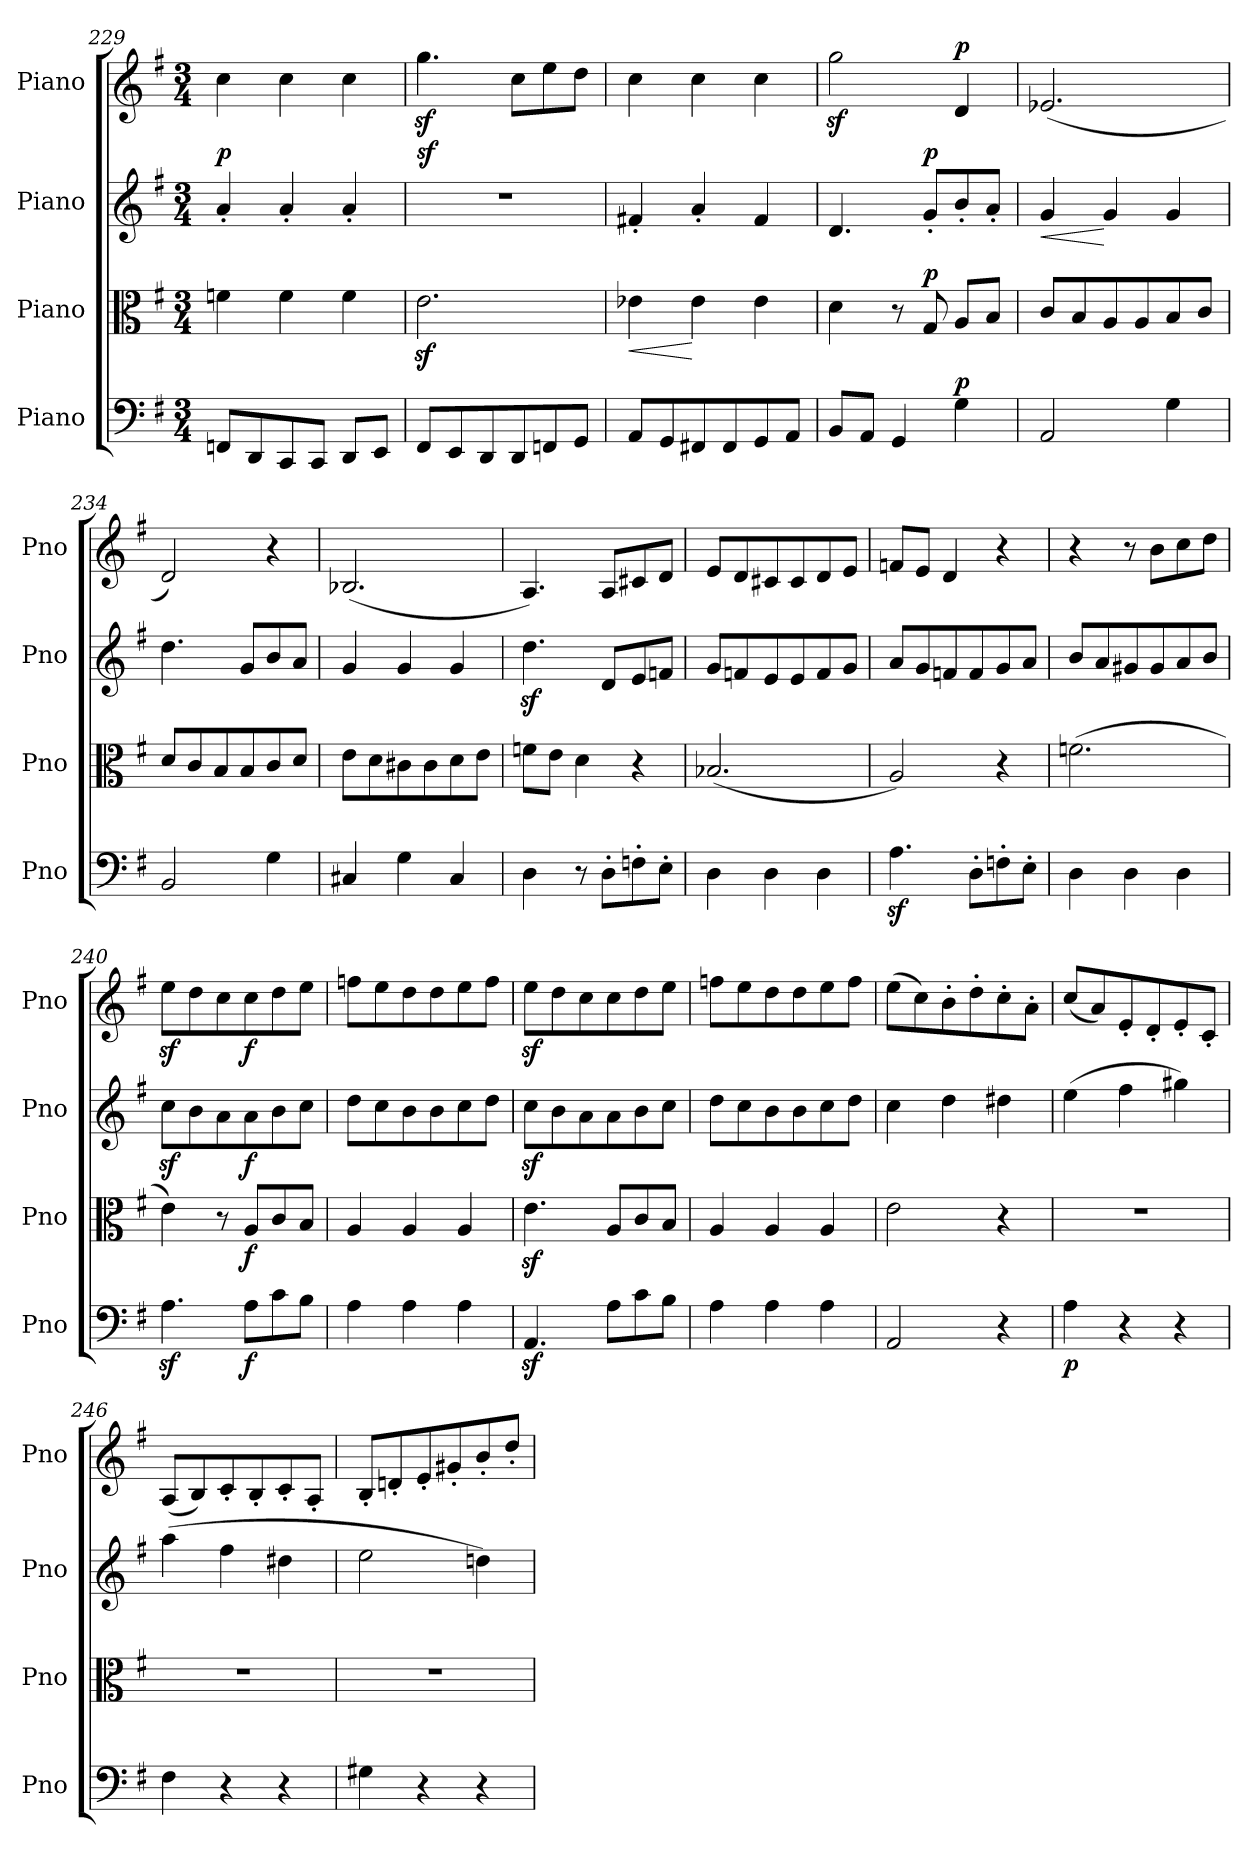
**kern	**dynam	**kern	**dynam	**kern	**dynam	**kern	**dynam
*part4	*part4	*part3	*part3	*part2	*part2	*part1	*part1
*staff4	*staff4	*staff3	*staff3	*staff2	*staff2	*staff1	*staff1
*I"Piano	*	*I"Piano	*	*I"Piano	*	*I"Piano	*
*I'Pno	*	*I'Pno	*	*I'Pno	*	*I'Pno	*
*clefF4	*	*clefC3	*	*clefG2	*	*clefG2	*
*k[f#]	*	*k[f#]	*	*k[f#]	*	*k[f#]	*
*M3/4	*	*M3/4	*	*M3/4	*	*M3/4	*
=229	=229	=229	=229	=229	=229	=229	=229
!	!	!	!	!	!LO:DY:a	!	!
8FFn/L	.	4fn\	.	4a'/	p	4cc\	.
8DD/	.	.	.	.	.	.	.
8CC/	.	4f\	.	4a'/	.	4cc\	.
8CC/J	.	.	.	.	.	.	.
8DD/L	.	4f\	.	4a'/	.	4cc\	.
8EE/J	.	.	.	.	.	.	.
=230	=230	=230	=230	=230	=230	=230	=230
!	!	!	!	!	!LO:DY:a	!	!
8FF#/L	.	2.ez>\	.	2.r	sf	4.ggz>\	.
8EE/	.	.	.	.	.	.	.
8DD/	.	.	.	.	.	.	.
8DD/	.	.	.	.	.	8cc\L	.
8FFn/	.	.	.	.	.	8ee\	.
8GG/J	.	.	.	.	.	8dd\J	.
=231	=231	=231	=231	=231	=231	=231	=231
!	!	!	!LO:HP:b	!	!	!	!
8AA/L	.	4e-X\	<	4f#X'/	.	4cc\	.
8GG/	.	.	.	.	.	.	.
8FF#X/	.	4e-\	[	4a'/	.	4cc\	.
8FF#/	.	.	.	.	.	.	.
8GG/	.	4e-\	.	4f#/	.	4cc\	.
8AA/J	.	.	.	.	.	.	.
=232	=232	=232	=232	=232	=232	=232	=232
8BB/L	.	4d\	.	4.d/	.	2ggz>\	.
8AA/J	.	.	.	.	.	.	.
4GG/	.	8r	.	.	.	.	.
!	!	!	!LO:DY:a	!	!LO:DY:a	!	!
.	.	8G/	p	8g'/L	p	.	.
!	!LO:DY:a	!	!	!	!	!	!LO:DY:a
4G\	p	8A/L	.	8b'/	.	4d/	p
.	.	8B/J	.	8a'/J	.	.	.
=233	=233	=233	=233	=233	=233	=233	=233
!	!	!	!	!	!LO:HP:b	!	!
2AA/	.	8c/L	.	4g/	<	(2.e-X/	.
.	.	8B/	.	.	.	.	.
.	.	8A/	.	4g/	[	.	.
.	.	8A/	.	.	.	.	.
4G\	.	8B/	.	4g/	.	.	.
.	.	8c/J	.	.	.	.	.
=234	=234	=234	=234	=234	=234	=234	=234
2BB/	.	8d/L	.	4.dd\	.	2d/)	.
.	.	8c/	.	.	.	.	.
.	.	8B/	.	.	.	.	.
.	.	8B/	.	8g/L	.	.	.
4G\	.	8c/	.	8b/	.	4r	.
.	.	8d/J	.	8a/J	.	.	.
=235	=235	=235	=235	=235	=235	=235	=235
4C#X/	.	8e\L	.	4g/	.	(2.B-X/	.
.	.	8d\	.	.	.	.	.
4G\	.	8c#X\	.	4g/	.	.	.
.	.	8c#\	.	.	.	.	.
4C#/	.	8d\	.	4g/	.	.	.
.	.	8e\J	.	.	.	.	.
=236	=236	=236	=236	=236	=236	=236	=236
4D\	.	8fn\L	.	4.ddz>\	.	4.A/)	.
.	.	8e\J	.	.	.	.	.
8r	.	4d\	.	.	.	.	.
8D'\L	.	.	.	8d/L	.	8A/L	.
8Fn'\	.	4r	.	8e/	.	8c#X/	.
8E'\J	.	.	.	8fn/J	.	8d/J	.
=237	=237	=237	=237	=237	=237	=237	=237
4D\	.	(2.B-X/	.	8g/L	.	8e/L	.
.	.	.	.	8fn/	.	8d/	.
4D\	.	.	.	8e/	.	8c#X/	.
.	.	.	.	8e/	.	8c#/	.
4D\	.	.	.	8f/	.	8d/	.
.	.	.	.	8g/J	.	8e/J	.
=238	=238	=238	=238	=238	=238	=238	=238
4.Az>\	.	2A/)	.	8a/L	.	8fn/L	.
.	.	.	.	8g/	.	8e/J	.
.	.	.	.	8fn/	.	4d/	.
8D'\L	.	.	.	8f/	.	.	.
8Fn'\	.	4r	.	8g/	.	4r	.
8E'\J	.	.	.	8a/J	.	.	.
=239	=239	=239	=239	=239	=239	=239	=239
4D\	.	(2.fn\	.	8b/L	.	4r	.
.	.	.	.	8a/	.	.	.
4D\	.	.	.	8g#X/	.	8r	.
.	.	.	.	8g#/	.	8b\L	.
4D\	.	.	.	8a/	.	8cc\	.
.	.	.	.	8b/J	.	8dd\J	.
=240	=240	=240	=240	=240	=240	=240	=240
4.Az>\	.	4e\)	.	8ccz<\L	.	8eez>\L	.
.	.	.	.	8b\	.	8dd\	.
.	.	8r	.	8a\	.	8cc\	.
!	!LO:DY:b	!	!LO:DY:b	!	!LO:DY:b	!	!LO:DY:b
8A\L	f	8A/L	f	8a\	f	8cc\	f
8c\	.	8c/	.	8b\	.	8dd\	.
8B\J	.	8B/J	.	8cc\J	.	8ee\J	.
=241	=241	=241	=241	=241	=241	=241	=241
4A\	.	4A/	.	8dd\L	.	8ffn\L	.
.	.	.	.	8cc\	.	8ee\	.
4A\	.	4A/	.	8b\	.	8dd\	.
.	.	.	.	8b\	.	8dd\	.
4A\	.	4A/	.	8cc\	.	8ee\	.
.	.	.	.	8dd\J	.	8ff\J	.
=242	=242	=242	=242	=242	=242	=242	=242
4.AAz</	.	4.ez<\	.	8ccz<\L	.	8eez<\L	.
.	.	.	.	8b\	.	8dd\	.
.	.	.	.	8a\	.	8cc\	.
8A\L	.	8A/L	.	8a\	.	8cc\	.
8c\	.	8c/	.	8b\	.	8dd\	.
8B\J	.	8B/J	.	8cc\J	.	8ee\J	.
=243	=243	=243	=243	=243	=243	=243	=243
4A\	.	4A/	.	8dd\L	.	8ffn\L	.
.	.	.	.	8cc\	.	8ee\	.
4A\	.	4A/	.	8b\	.	8dd\	.
.	.	.	.	8b\	.	8dd\	.
4A\	.	4A/	.	8cc\	.	8ee\	.
.	.	.	.	8dd\J	.	8ff\J	.
=244	=244	=244	=244	=244	=244	=244	=244
2AA/	.	2e\	.	4cc\	.	(8ee\L	.
.	.	.	.	.	.	8cc\)	.
.	.	.	.	4dd\	.	8b'\	.
.	.	.	.	.	.	8dd'\	.
4r	.	4r	.	4dd#X\	.	8cc'\	.
.	.	.	.	.	.	8a'\J	.
=245	=245	=245	=245	=245	=245	=245	=245
!	!LO:DY:b	!	!	!	!	!	!
4A\	p	2.r	.	(4ee\	.	(8cc/L	.
.	.	.	.	.	.	8a/)	.
4r	.	.	.	4ff#\	.	8e'/	.
.	.	.	.	.	.	8d'/	.
4r	.	.	.	4gg#X\)	.	8e'/	.
.	.	.	.	.	.	8c'/J	.
=246	=246	=246	=246	=246	=246	=246	=246
4F#\	.	2.r	.	(4aa\	.	(8A/L	.
.	.	.	.	.	.	8B/)	.
4r	.	.	.	4ff#\	.	8c'/	.
.	.	.	.	.	.	8B'/	.
4r	.	.	.	4dd#X\	.	8c'/	.
.	.	.	.	.	.	8A'/J	.
=247	=247	=247	=247	=247	=247	=247	=247
4G#X\	.	2.r	.	2ee\	.	8B'/L	.
.	.	.	.	.	.	8dn'/	.
4r	.	.	.	.	.	8e'/	.
.	.	.	.	.	.	8g#X'/	.
4r	.	.	.	4ddn\)	.	8b'/	.
.	.	.	.	.	.	8dd'/J	.
=	=	=	=	=	=	=	=
*-	*-	*-	*-	*-	*-	*-	*-
